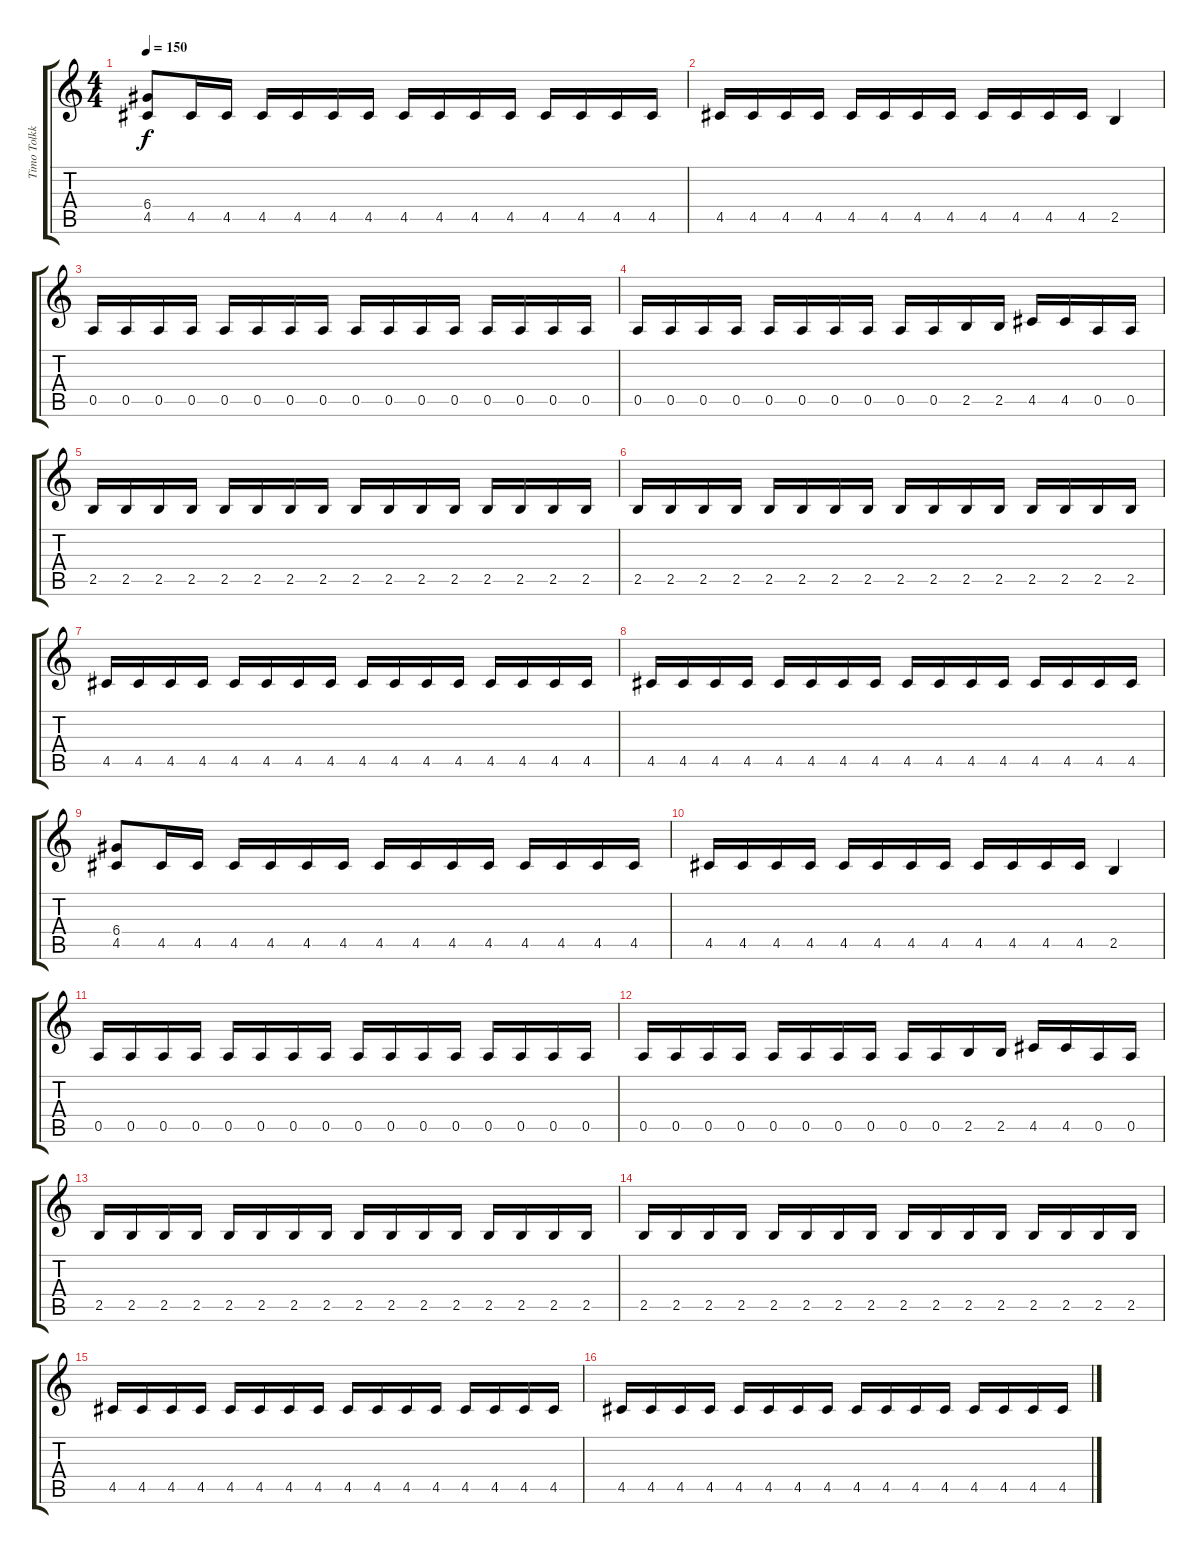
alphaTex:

\track ("Timo Tolkki" "Timo Tolkk") {instrument distortionguitar}
\staff {score tabs}
\tuning (E4 B3 G3 D3 A2 E2) {hide}
\ts (4 4)
\tempo 150
\clef g2
\ks c
(6.4 4.5).8{dy f} 4.5.16 4.5.16 4.5.16 4.5.16 4.5.16 4.5.16 4.5.16 4.5.16 4.5.16 4.5.16 4.5.16 4.5.16 4.5.16 4.5.16 |
4.5.16 4.5.16 4.5.16 4.5.16 4.5.16 4.5.16 4.5.16 4.5.16 4.5.16 4.5.16 4.5.16 4.5.16 2.5.4 |
0.5.16 0.5.16 0.5.16 0.5.16 0.5.16 0.5.16 0.5.16 0.5.16 0.5.16 0.5.16 0.5.16 0.5.16 0.5.16 0.5.16 0.5.16 0.5.16 |
0.5.16 0.5.16 0.5.16 0.5.16 0.5.16 0.5.16 0.5.16 0.5.16 0.5.16 0.5.16 2.5.16 2.5.16 4.5.16 4.5.16 0.5.16 0.5.16 |
2.5.16 2.5.16 2.5.16 2.5.16 2.5.16 2.5.16 2.5.16 2.5.16 2.5.16 2.5.16 2.5.16 2.5.16 2.5.16 2.5.16 2.5.16 2.5.16 |
2.5.16 2.5.16 2.5.16 2.5.16 2.5.16 2.5.16 2.5.16 2.5.16 2.5.16 2.5.16 2.5.16 2.5.16 2.5.16 2.5.16 2.5.16 2.5.16 |
4.5.16 4.5.16 4.5.16 4.5.16 4.5.16 4.5.16 4.5.16 4.5.16 4.5.16 4.5.16 4.5.16 4.5.16 4.5.16 4.5.16 4.5.16 4.5.16 |
4.5.16 4.5.16 4.5.16 4.5.16 4.5.16 4.5.16 4.5.16 4.5.16 4.5.16 4.5.16 4.5.16 4.5.16 4.5.16 4.5.16 4.5.16 4.5.16 |
(6.4 4.5).8{volume 16} 4.5.16{volume 16} 4.5.16{volume 16} 4.5.16{volume 15} 4.5.16 4.5.16{volume 15} 4.5.16{volume 15} 4.5.16{volume 15} 4.5.16{volume 15} 4.5.16{volume 15} 4.5.16{volume 15} 4.5.16{volume 14} 4.5.16{volume 14} 4.5.16{volume 14} 4.5.16{volume 14} |
4.5.16{volume 14} 4.5.16{volume 14} 4.5.16{volume 14} 4.5.16{volume 14} 4.5.16{volume 14} 4.5.16{volume 13} 4.5.16{volume 13} 4.5.16{volume 13} 4.5.16{volume 13} 4.5.16{volume 13} 4.5.16{volume 13} 4.5.16{volume 13} 2.5.4{volume 12} |
0.5.16{volume 12} 0.5.16{volume 12} 0.5.16{volume 12} 0.5.16{volume 12} 0.5.16{volume 12} 0.5.16{volume 11} 0.5.16{volume 11} 0.5.16{volume 11} 0.5.16{volume 11} 0.5.16{volume 11} 0.5.16{volume 11} 0.5.16{volume 11} 0.5.16{volume 10} 0.5.16{volume 10} 0.5.16{volume 10} 0.5.16{volume 10} |
0.5.16{volume 10} 0.5.16{volume 10} 0.5.16{volume 10} 0.5.16{volume 10} 0.5.16{volume 10} 0.5.16{volume 9} 0.5.16{volume 9} 0.5.16{volume 9} 0.5.16{volume 9} 0.5.16{volume 9} 2.5.16{volume 9} 2.5.16{volume 9} 4.5.16{volume 8} 4.5.16{volume 8} 0.5.16{volume 8} 0.5.16{volume 8} |
2.5.16{volume 8} 2.5.16{volume 8} 2.5.16{volume 8} 2.5.16{volume 8} 2.5.16{volume 8} 2.5.16{volume 7} 2.5.16{volume 7} 2.5.16{volume 7} 2.5.16{volume 7} 2.5.16{volume 7} 2.5.16{volume 7} 2.5.16{volume 7} 2.5.16{volume 6} 2.5.16{volume 6} 2.5.16{volume 6} 2.5.16{volume 6} |
2.5.16{volume 6} 2.5.16{volume 6} 2.5.16{volume 6} 2.5.16{volume 6} 2.5.16{volume 6} 2.5.16{volume 5} 2.5.16{volume 5} 2.5.16{volume 5} 2.5.16{volume 5} 2.5.16{volume 5} 2.5.16{volume 5} 2.5.16{volume 5} 2.5.16{volume 4} 2.5.16{volume 4} 2.5.16{volume 4} 2.5.16{volume 4} |
4.5.16{volume 4} 4.5.16{volume 4} 4.5.16{volume 4} 4.5.16{volume 4} 4.5.16{volume 4} 4.5.16{volume 3} 4.5.16{volume 3} 4.5.16{volume 3} 4.5.16{volume 3} 4.5.16{volume 3} 4.5.16{volume 3} 4.5.16{volume 3} 4.5.16{volume 2} 4.5.16{volume 2} 4.5.16{volume 2} 4.5.16{volume 2} |
4.5.16{volume 2} 4.5.16{volume 2} 4.5.16{volume 2} 4.5.16{volume 2} 4.5.16{volume 2} 4.5.16{volume 1} 4.5.16{volume 1} 4.5.16{volume 1} 4.5.16{volume 1} 4.5.16{volume 1} 4.5.16{volume 1} 4.5.16{volume 1} 4.5.16{volume 0} 4.5.16{volume 0} 4.5.16{volume 0} 4.5.16{volume 0}
